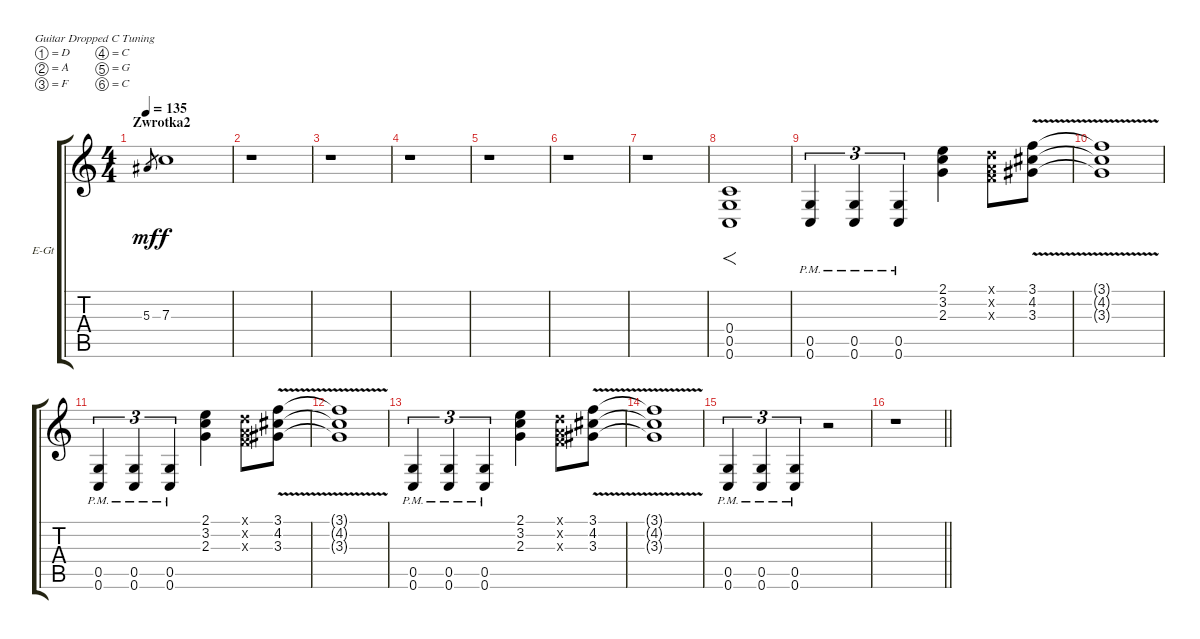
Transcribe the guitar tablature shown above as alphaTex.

\bracketExtendMode groupsimilarinstruments
\firstSystemTrackNameOrientation horizontal
\otherSystemsTrackNameOrientation horizontal
\track ("Gitara1" "E-Gt") {instrument distortionguitar}
\staff {score tabs}
\tuning (D4 A3 F3 C3 G2 C2)
\ts (4 4)
\section ("" "Zwrotka2")
\tempo 135
\clef g2
\ks c
5.3.8{gr dy mf} 7.3.1{dy f} |
r.1 |
r.1 |
r.1 |
r.1 |
r.1 |
r.1 |
(0.4 0.5 0.6).1{f} |
(0.5{pm} 0.6{pm}).4{tu (3 2)} (0.5{pm} 0.6{pm}).4{tu (3 2)} (0.5{pm} 0.6{pm}).4{tu (3 2)} (2.1 3.2 2.3).4 (0.1{x} 0.2{x} 0.3{x}).8 (3.1{v} 4.2 3.3).8 |
(3.1{v t} 4.2{t} 3.3{t}).1 |
(0.5{pm} 0.6{pm}).4{tu (3 2)} (0.5{pm} 0.6{pm}).4{tu (3 2)} (0.5{pm} 0.6{pm}).4{tu (3 2)} (2.1 3.2 2.3).4 (0.1{x} 0.2{x} 0.3{x}).8 (3.1{v} 4.2 3.3).8 |
(3.1{v t} 4.2{t} 3.3{t}).1 |
(0.5{pm} 0.6{pm}).4{tu (3 2)} (0.5{pm} 0.6{pm}).4{tu (3 2)} (0.5{pm} 0.6{pm}).4{tu (3 2)} (2.1 3.2 2.3).4 (0.1{x} 0.2{x} 0.3{x}).8 (3.1{v} 4.2 3.3).8 |
(3.1{v t} 4.2{t} 3.3{t}).1 |
(0.5{pm} 0.6{pm}).4{tu (3 2)} (0.5{pm} 0.6{pm}).4{tu (3 2)} (0.5{pm} 0.6{pm}).4{tu (3 2)} r.2 |
\barLineRight lightlight
r.1
